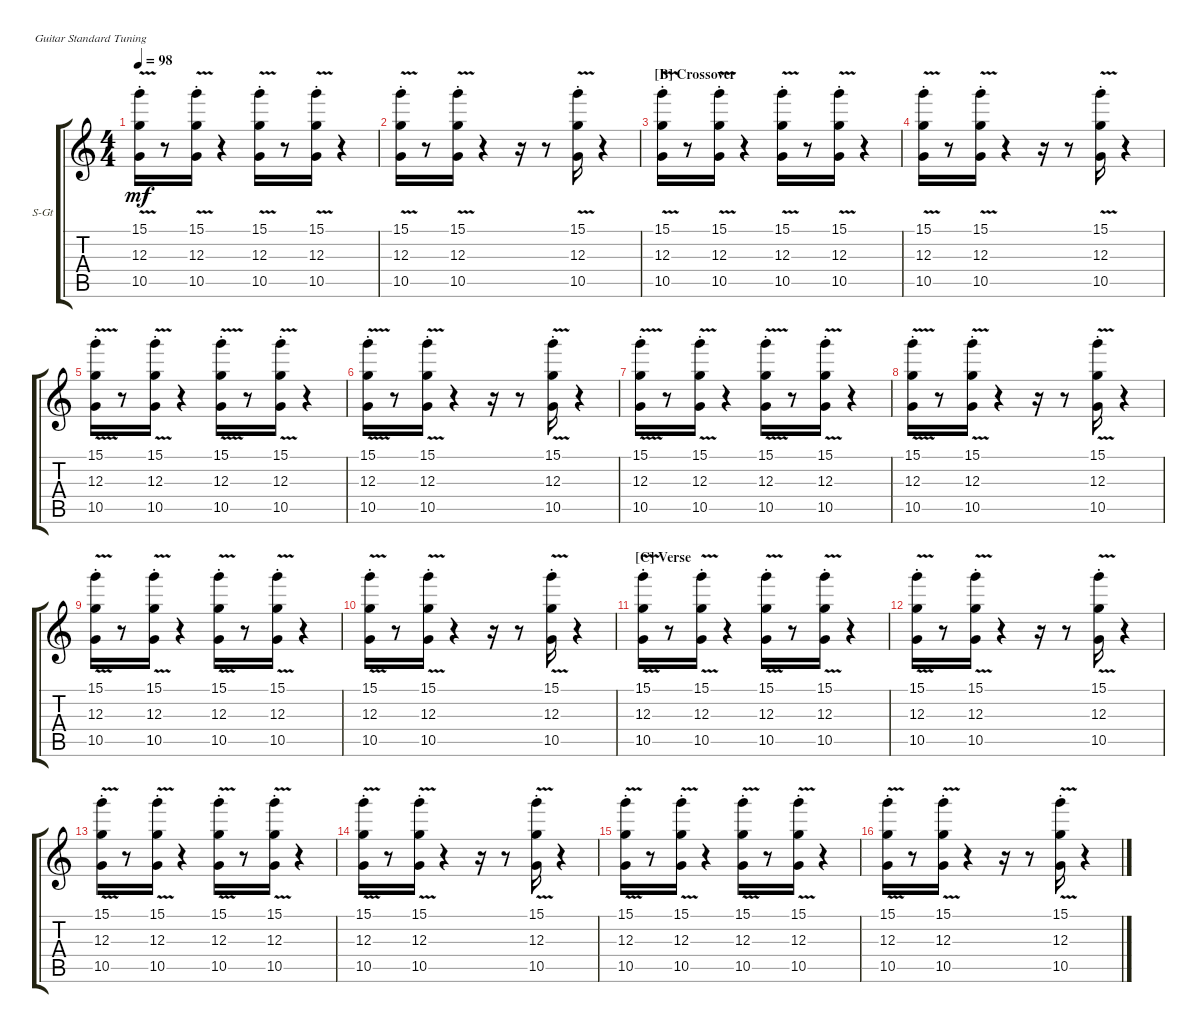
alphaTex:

\defaultSystemsLayout 4
\bracketExtendMode groupsimilarinstruments
\firstSystemTrackNameOrientation horizontal
\otherSystemsTrackNameOrientation horizontal
\track ("Steel Guitar" "S-Gt") {instrument acousticguitarsteel}
\staff {score tabs}
\tuning (E4 B3 G3 D3 A2 E2)
\ts (4 4)
\tempo 98
\clef g2
\ks c
(15.1{v st} 12.3{v st} 10.5{v st}).16{dy mf} r.8 (12.3{v st} 15.1{v st} 10.5{v st}).16 r.4 (15.1{v st} 12.3{v st} 10.5{v st}).16 r.8 (12.3{v st} 15.1{v st} 10.5{v st}).16 r.4 |
(15.1{v st} 12.3{v st} 10.5{v st}).16 r.8 (12.3{v st} 15.1{v st} 10.5{v st}).16 r.4 r.16 r.8 (12.3{v st} 15.1{v st} 10.5{v st}).16 r.4 |
\section ("B" "Crossover")
(15.1{v st} 12.3{v st} 10.5{v st}).16 r.8 (12.3{v st} 15.1{v st} 10.5{v st}).16 r.4 (15.1{v st} 12.3{v st} 10.5{v st}).16 r.8 (12.3{v st} 15.1{v st} 10.5{v st}).16 r.4 |
(15.1{v st} 12.3{v st} 10.5{v st}).16 r.8 (12.3{v st} 15.1{v st} 10.5{v st}).16 r.4 r.16 r.8 (12.3{v st} 15.1{v st} 10.5{v st}).16 r.4 |
(15.1{v st} 12.3{v st} 10.5{v st}).16 r.8 (12.3{v st} 15.1{v st} 10.5{v st}).16 r.4 (15.1{v st} 12.3{v st} 10.5{v st}).16 r.8 (12.3{v st} 15.1{v st} 10.5{v st}).16 r.4 |
(15.1{v st} 12.3{v st} 10.5{v st}).16 r.8 (12.3{v st} 15.1{v st} 10.5{v st}).16 r.4 r.16 r.8 (12.3{v st} 15.1{v st} 10.5{v st}).16 r.4 |
(15.1{v st} 12.3{v st} 10.5{v st}).16 r.8 (12.3{v st} 15.1{v st} 10.5{v st}).16 r.4 (15.1{v st} 12.3{v st} 10.5{v st}).16 r.8 (12.3{v st} 15.1{v st} 10.5{v st}).16 r.4 |
(15.1{v st} 12.3{v st} 10.5{v st}).16 r.8 (12.3{v st} 15.1{v st} 10.5{v st}).16 r.4 r.16 r.8 (12.3{v st} 15.1{v st} 10.5{v st}).16 r.4 |
(15.1{v st} 12.3{v st} 10.5{v st}).16 r.8 (12.3{v st} 15.1{v st} 10.5{v st}).16 r.4 (15.1{v st} 12.3{v st} 10.5{v st}).16 r.8 (12.3{v st} 15.1{v st} 10.5{v st}).16 r.4 |
(15.1{v st} 12.3{v st} 10.5{v st}).16 r.8 (12.3{v st} 15.1{v st} 10.5{v st}).16 r.4 r.16 r.8 (12.3{v st} 15.1{v st} 10.5{v st}).16 r.4 |
\section ("C" "Verse")
(15.1{v st} 12.3{v st} 10.5{v st}).16 r.8 (12.3{v st} 15.1{v st} 10.5{v st}).16 r.4 (15.1{v st} 12.3{v st} 10.5{v st}).16 r.8 (12.3{v st} 15.1{v st} 10.5{v st}).16 r.4 |
(15.1{v st} 12.3{v st} 10.5{v st}).16 r.8 (12.3{v st} 15.1{v st} 10.5{v st}).16 r.4 r.16 r.8 (12.3{v st} 15.1{v st} 10.5{v st}).16 r.4 |
(15.1{v st} 12.3{v st} 10.5{v st}).16 r.8 (12.3{v st} 15.1{v st} 10.5{v st}).16 r.4 (15.1{v st} 12.3{v st} 10.5{v st}).16 r.8 (12.3{v st} 15.1{v st} 10.5{v st}).16 r.4 |
(15.1{v st} 12.3{v st} 10.5{v st}).16 r.8 (12.3{v st} 15.1{v st} 10.5{v st}).16 r.4 r.16 r.8 (12.3{v st} 15.1{v st} 10.5{v st}).16 r.4 |
(15.1{v st} 12.3{v st} 10.5{v st}).16 r.8 (12.3{v st} 15.1{v st} 10.5{v st}).16 r.4 (15.1{v st} 12.3{v st} 10.5{v st}).16 r.8 (12.3{v st} 15.1{v st} 10.5{v st}).16 r.4 |
(15.1{v st} 12.3{v st} 10.5{v st}).16 r.8 (12.3{v st} 15.1{v st} 10.5{v st}).16 r.4 r.16 r.8 (12.3{v st} 15.1{v st} 10.5{v st}).16 r.4
